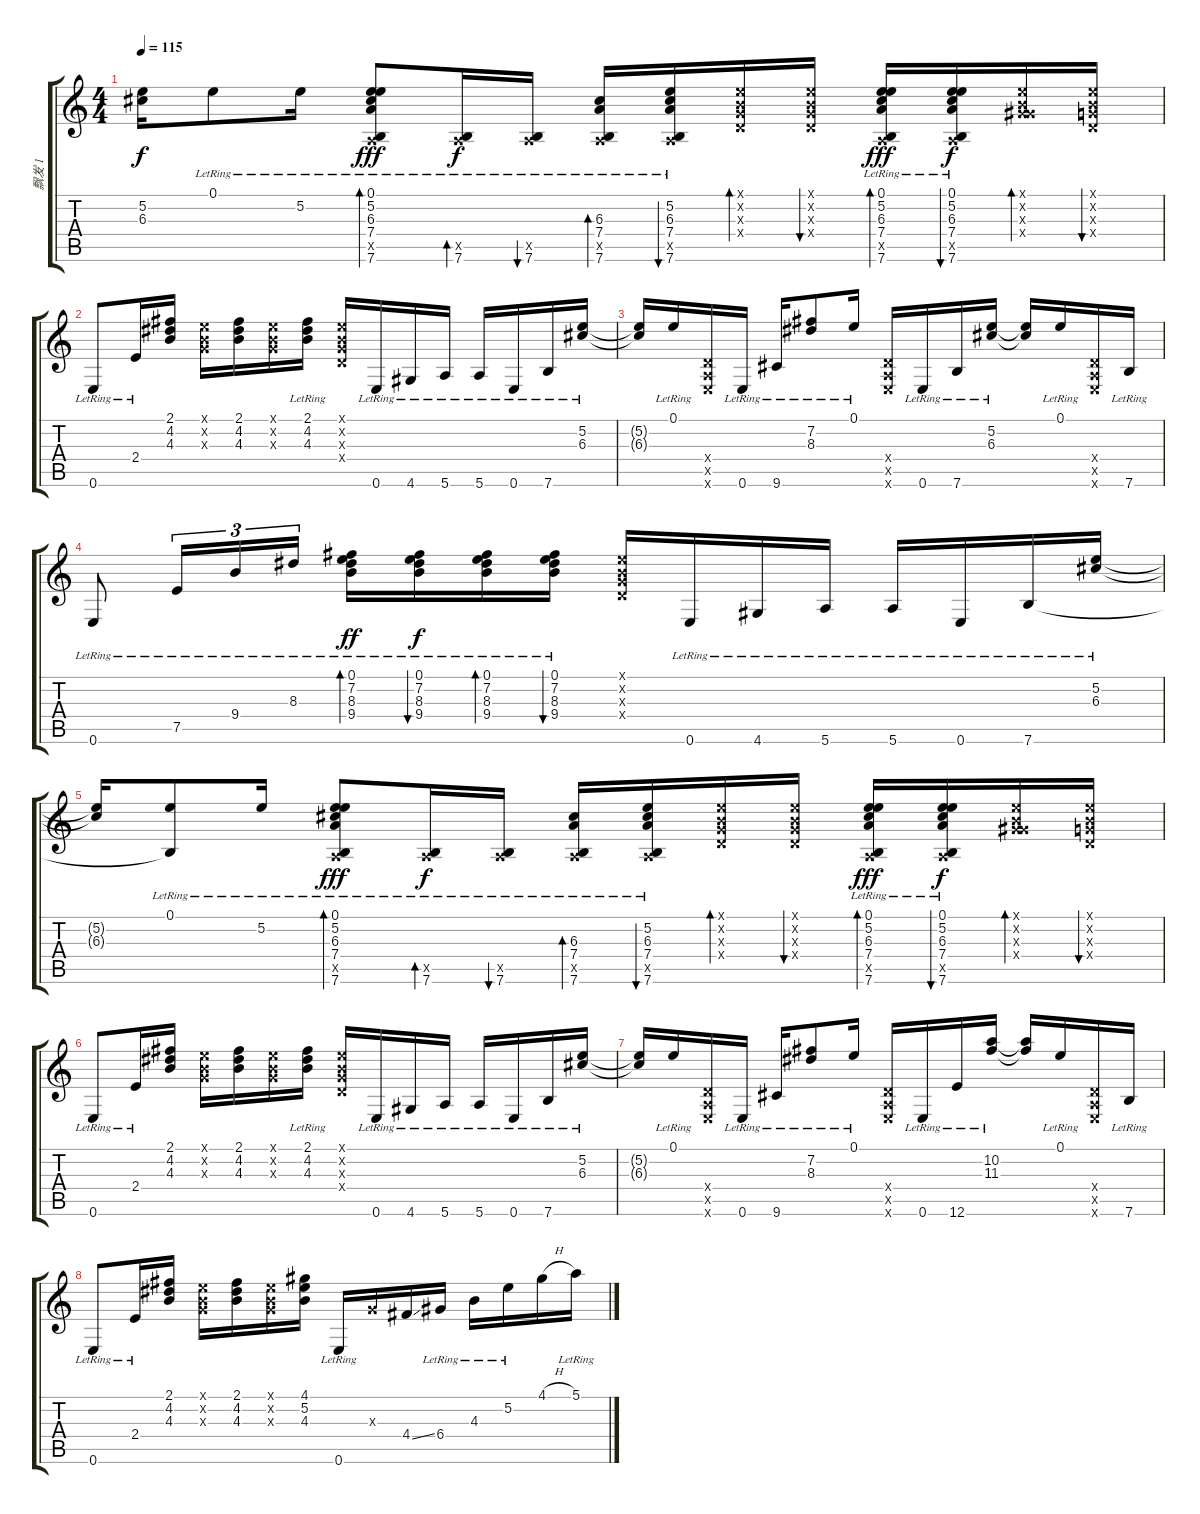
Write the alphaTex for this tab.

\track ("飘发 1" "飘发 1") {instrument acousticguitarnylon}
\staff {score tabs}
\tuning (E4 B3 G3 D3 A2 E2) {hide}
\ts (4 4)
\tempo 115
\clef g2
\ks c
(5.2{t} 6.3{t}).16{dy f} 0.1{lr}.8 5.2{lr}.16 (0.1{lr} 5.2{lr} 6.3{lr} 7.4{lr} 0.5{x} 7.6{lr}).8{bd 30 dy fff} (0.5{x} 7.6{lr}).16{bd 30 dy f} (0.5{x} 7.6{lr}).16{bu 30} (6.3{lr} 7.4{lr} 0.5{x} 7.6{lr}).16{bd 30} (5.2{lr} 6.3{lr} 7.4{lr} 0.5{x} 7.6{lr}).16{bu 30} (0.1{x} 0.2{x} 0.3{x} 0.4{x}).16{bd 30} (0.1{x} 0.2{x} 0.3{x} 0.4{x}).16{bu 30} (0.1{lr} 5.2{lr} 6.3{lr} 7.4{lr} 0.5{x} 7.6{lr}).16{bd 30 dy fff} (0.1{lr} 5.2{lr} 6.3{lr} 7.4{lr} 0.5{x} 7.6{lr}).16{bu 30 dy f} (0.1{x} 0.2{x} 0.3{x} 6.4{x}).16{bd 30} (0.1{x} 0.2{x} 0.3{x} 0.4{x}).16{bu 30} |
0.6{lr}.8 2.4{lr}.16 (2.1 4.2 4.3).16 (0.1{x} 0.2{x} 0.3{x}).16 (2.1 4.2 4.3).16 (0.1{x} 0.2{x} 0.3{x}).16 (2.1{lr} 4.2{lr} 4.3{lr}).16 (0.1{x} 0.2{x} 0.3{x} 0.4{x}).16 0.6{lr}.16 4.6{lr}.16 5.6{lr}.16 5.6{lr}.16 0.6{lr}.16 7.6{lr}.16 (5.2{lr} 6.3{lr}).16 |
(5.2{t} 6.3{t}).16 0.1{lr}.16 (0.4{x} 0.5{x} 0.6{x}).16 0.6{lr}.16 9.6{lr}.16 (7.2{lr} 8.3{lr}).8 0.1{lr}.16 (0.4{x} 0.5{x} 0.6{x}).16 0.6{lr}.16 7.6{lr}.16 (5.2{lr} 6.3{lr}).16 (5.2{t} 6.3{t}).16 0.1{lr}.16 (0.4{x} 0.5{x} 0.6{x}).16 7.6{lr}.16 |
0.6{lr}.8 7.5{lr}.16{tu (3 2)} 9.4{lr}.16{tu (3 2)} 8.3{lr}.16{tu (3 2)} (0.1{lr} 7.2{lr} 8.3{lr} 9.4{lr}).16{bd 30 dy ff} (0.1{lr} 7.2{lr} 8.3{lr} 9.4{lr}).16{bu 30 dy f} (0.1{lr} 7.2{lr} 8.3{lr} 9.4{lr}).16{bd 30} (0.1{lr} 7.2{lr} 8.3{lr} 9.4{lr}).16{bu 30} (0.1{x} 0.2{x} 0.3{x} 0.4{x}).16 0.6{lr}.16 4.6{lr}.16 5.6{lr}.16 5.6{lr}.16 0.6{lr}.16 7.6{lr}.16 (5.2{lr} 6.3{lr}).16 |
(5.2{t} 6.3{t}).16 (0.1{lr} 7.6{t}).8 5.2{lr}.16 (0.1{lr} 5.2{lr} 6.3{lr} 7.4{lr} 0.5{x} 7.6{lr}).8{bd 30 dy fff} (0.5{x} 7.6{lr}).16{bd 30 dy f} (0.5{x} 7.6{lr}).16{bu 30} (6.3{lr} 7.4{lr} 0.5{x} 7.6{lr}).16{bd 30} (5.2{lr} 6.3{lr} 7.4{lr} 0.5{x} 7.6{lr}).16{bu 30} (0.1{x} 0.2{x} 0.3{x} 0.4{x}).16{bd 30} (0.1{x} 0.2{x} 0.3{x} 0.4{x}).16{bu 30} (0.1{lr} 5.2{lr} 6.3{lr} 7.4{lr} 0.5{x} 7.6{lr}).16{bd 30 dy fff} (0.1{lr} 5.2{lr} 6.3{lr} 7.4{lr} 0.5{x} 7.6{lr}).16{bu 30 dy f} (0.1{x} 0.2{x} 0.3{x} 6.4{x}).16{bd 30} (0.1{x} 0.2{x} 0.3{x} 0.4{x}).16{bu 30} |
0.6{lr}.8 2.4{lr}.16 (2.1 4.2 4.3).16 (0.1{x} 0.2{x} 0.3{x}).16 (2.1 4.2 4.3).16 (0.1{x} 0.2{x} 0.3{x}).16 (2.1{lr} 4.2{lr} 4.3{lr}).16 (0.1{x} 0.2{x} 0.3{x} 0.4{x}).16 0.6{lr}.16 4.6{lr}.16 5.6{lr}.16 5.6{lr}.16 0.6{lr}.16 7.6{lr}.16 (5.2{lr} 6.3{lr}).16 |
(5.2{t} 6.3{t}).16 0.1{lr}.16 (0.4{x} 0.5{x} 0.6{x}).16 0.6{lr}.16 9.6{lr}.16 (7.2{lr} 8.3{lr}).8 0.1{lr}.16 (0.4{x} 0.5{x} 0.6{x}).16 0.6{lr}.16 12.6{lr}.16 (10.2{lr} 11.3{lr}).16 (10.2{t} 11.3{t}).16 0.1{lr}.16 (0.4{x} 0.5{x} 0.6{x}).16 7.6{lr}.16 |
0.6{lr}.8 2.4{lr}.16 (2.1 4.2 4.3).16 (0.1{x} 0.2{x} 0.3{x}).16 (2.1 4.2 4.3).16 (0.1{x} 0.2{x} 0.3{x}).16 (4.1 5.2 4.3).16 0.6{lr}.16 0.3{x}.16 4.4{ss}.16 6.4{lr}.16 4.3{lr}.16 5.2{lr}.16 4.1{h}.16 5.1{lr}.16
